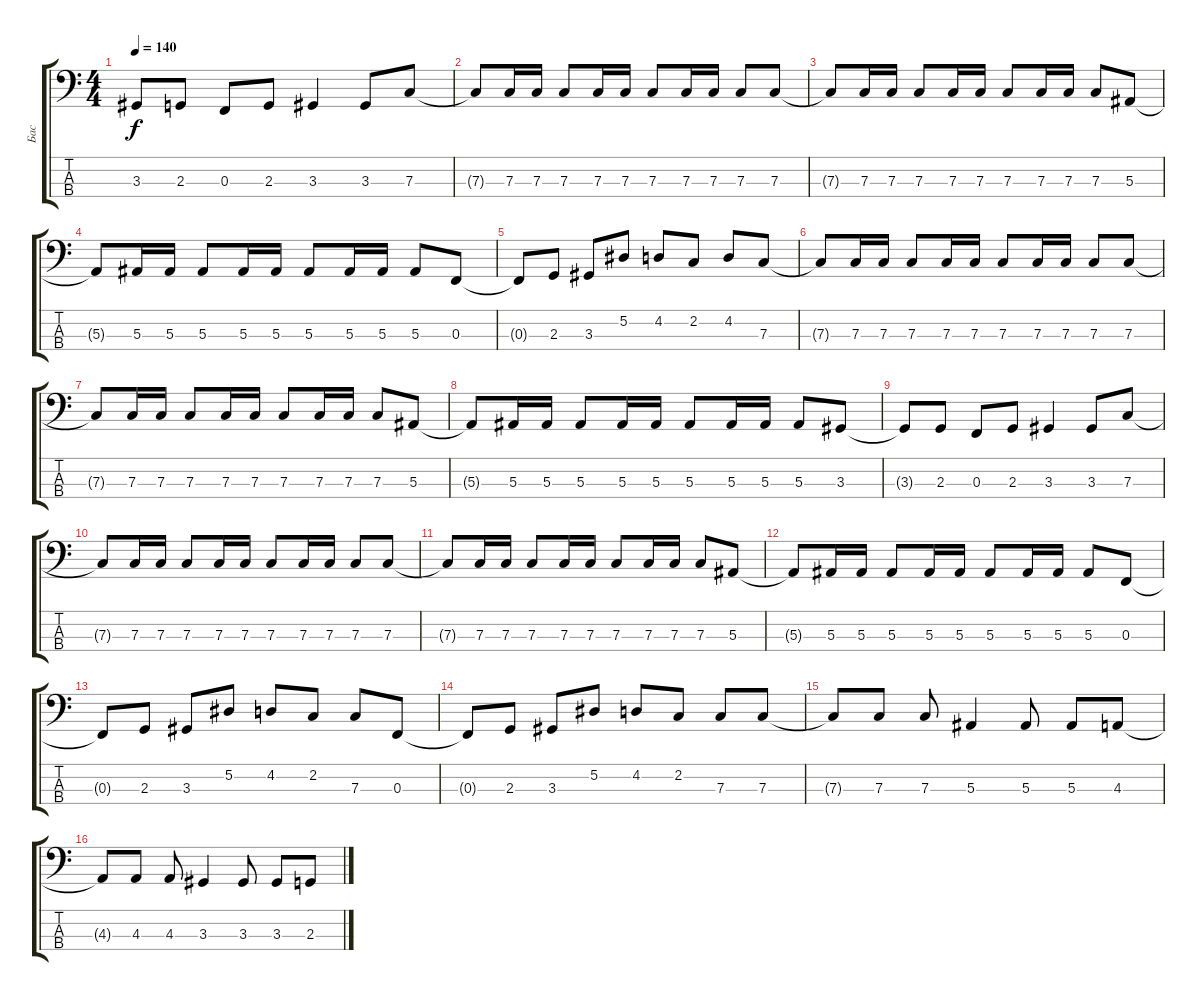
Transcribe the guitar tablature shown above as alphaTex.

\track ("Бас" "Бас") {instrument electricbassfinger}
\staff {score tabs}
\tuning (Eb2 Bb1 F1 C1) {hide}
\ts (4 4)
\tempo 140
\clef f4
\ks c
3.3{t}.8{dy f} 2.3.8 0.3.8 2.3.8 3.3.4 3.3.8 7.3.8 |
7.3{t}.8 7.3.16 7.3.16 7.3.8 7.3.16 7.3.16 7.3.8 7.3.16 7.3.16 7.3.8 7.3.8 |
7.3{t}.8 7.3.16 7.3.16 7.3.8 7.3.16 7.3.16 7.3.8 7.3.16 7.3.16 7.3.8 5.3.8 |
5.3{t}.8 5.3.16 5.3.16 5.3.8 5.3.16 5.3.16 5.3.8 5.3.16 5.3.16 5.3.8 0.3.8 |
0.3{t}.8 2.3.8 3.3.8 5.2.8 4.2.8 2.2.8 4.2.8 7.3.8 |
7.3{t}.8 7.3.16 7.3.16 7.3.8 7.3.16 7.3.16 7.3.8 7.3.16 7.3.16 7.3.8 7.3.8 |
7.3{t}.8 7.3.16 7.3.16 7.3.8 7.3.16 7.3.16 7.3.8 7.3.16 7.3.16 7.3.8 5.3.8 |
5.3{t}.8 5.3.16 5.3.16 5.3.8 5.3.16 5.3.16 5.3.8 5.3.16 5.3.16 5.3.8 3.3.8 |
3.3{t}.8 2.3.8 0.3.8 2.3.8 3.3.4 3.3.8 7.3.8 |
7.3{t}.8 7.3.16 7.3.16 7.3.8 7.3.16 7.3.16 7.3.8 7.3.16 7.3.16 7.3.8 7.3.8 |
7.3{t}.8 7.3.16 7.3.16 7.3.8 7.3.16 7.3.16 7.3.8 7.3.16 7.3.16 7.3.8 5.3.8 |
5.3{t}.8 5.3.16 5.3.16 5.3.8 5.3.16 5.3.16 5.3.8 5.3.16 5.3.16 5.3.8 0.3.8 |
0.3{t}.8 2.3.8 3.3.8 5.2.8 4.2.8 2.2.8 7.3.8 0.3.8 |
0.3{t}.8 2.3.8 3.3.8 5.2.8 4.2.8 2.2.8 7.3.8 7.3.8 |
7.3{t}.8 7.3.8 7.3.8 5.3.4 5.3.8 5.3.8 4.3.8 |
4.3{t}.8 4.3.8 4.3.8 3.3.4 3.3.8 3.3.8 2.3.8
